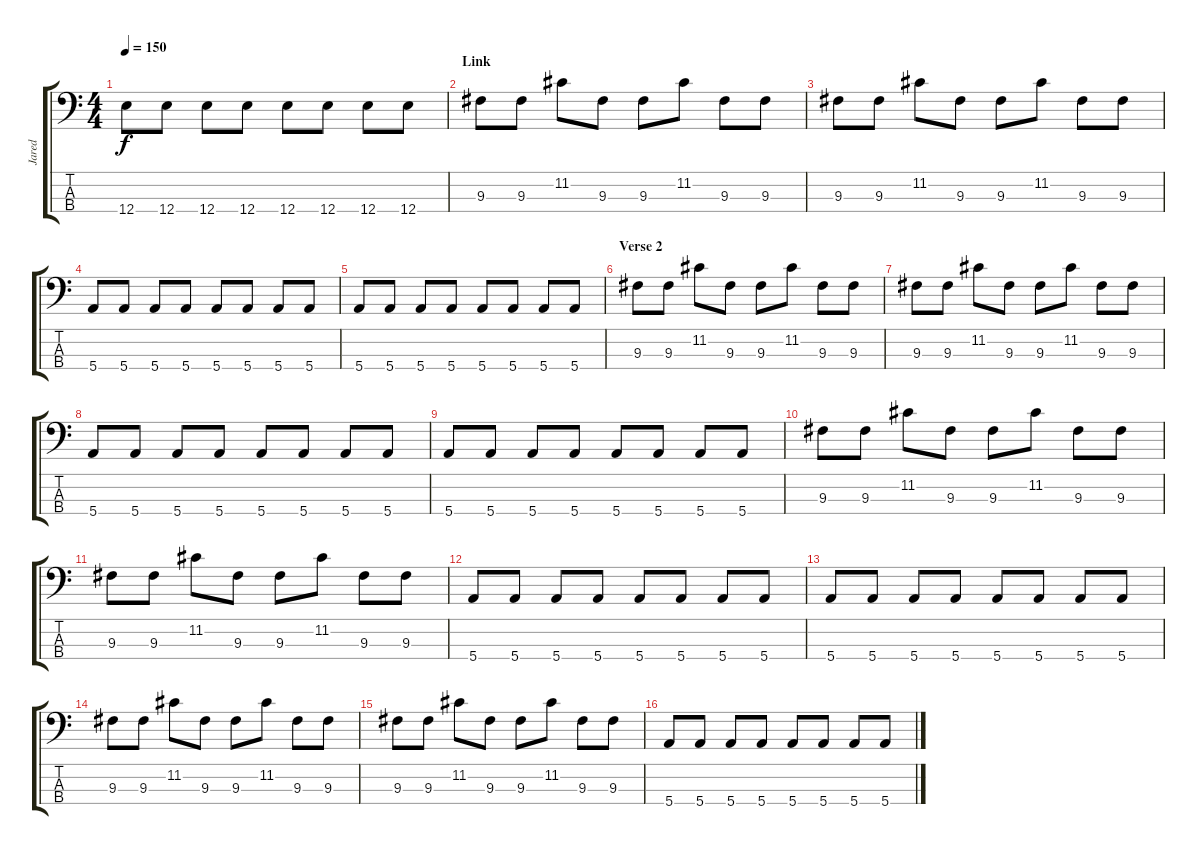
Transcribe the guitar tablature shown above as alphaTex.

\track ("Jared" "Jared") {instrument electricbassfinger}
\staff {score tabs}
\tuning (G2 D2 A1 E1) {hide}
\ts (4 4)
\tempo 150
\clef f4
\ks c
12.4.8{dy f} 12.4.8 12.4.8 12.4.8 12.4.8 12.4.8 12.4.8 12.4.8 |
\section ("" "Link")
9.3.8 9.3.8 11.2.8 9.3.8 9.3.8 11.2.8 9.3.8 9.3.8 |
9.3.8 9.3.8 11.2.8 9.3.8 9.3.8 11.2.8 9.3.8 9.3.8 |
5.4.8 5.4.8 5.4.8 5.4.8 5.4.8 5.4.8 5.4.8 5.4.8 |
5.4.8 5.4.8 5.4.8 5.4.8 5.4.8 5.4.8 5.4.8 5.4.8 |
\section ("" "Verse 2")
9.3.8 9.3.8 11.2.8 9.3.8 9.3.8 11.2.8 9.3.8 9.3.8 |
9.3.8 9.3.8 11.2.8 9.3.8 9.3.8 11.2.8 9.3.8 9.3.8 |
5.4.8 5.4.8 5.4.8 5.4.8 5.4.8 5.4.8 5.4.8 5.4.8 |
5.4.8 5.4.8 5.4.8 5.4.8 5.4.8 5.4.8 5.4.8 5.4.8 |
9.3.8 9.3.8 11.2.8 9.3.8 9.3.8 11.2.8 9.3.8 9.3.8 |
9.3.8 9.3.8 11.2.8 9.3.8 9.3.8 11.2.8 9.3.8 9.3.8 |
5.4.8 5.4.8 5.4.8 5.4.8 5.4.8 5.4.8 5.4.8 5.4.8 |
5.4.8 5.4.8 5.4.8 5.4.8 5.4.8 5.4.8 5.4.8 5.4.8 |
9.3.8 9.3.8 11.2.8 9.3.8 9.3.8 11.2.8 9.3.8 9.3.8 |
9.3.8 9.3.8 11.2.8 9.3.8 9.3.8 11.2.8 9.3.8 9.3.8 |
5.4.8 5.4.8 5.4.8 5.4.8 5.4.8 5.4.8 5.4.8 5.4.8
